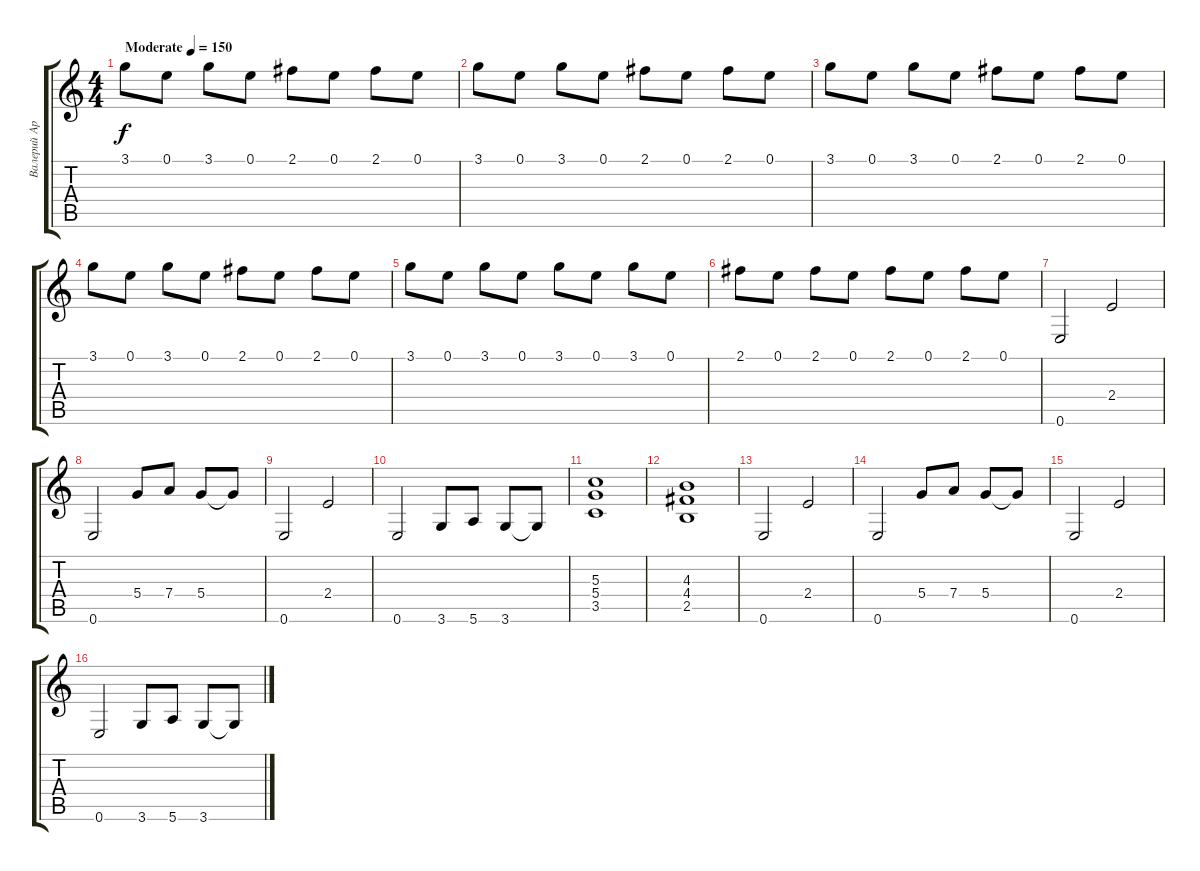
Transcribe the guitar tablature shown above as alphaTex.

\track ("Валерий Аркадин (запись)" "Валерий Ар") {instrument distortionguitar}
\staff {score tabs}
\tuning (E4 B3 G3 D3 A2 E2) {hide}
\ts (4 4)
\tempo (150 "Moderate")
\clef g2
\ks c
3.1.8{dy f instrument distortionguitar} 0.1.8 3.1.8 0.1.8 2.1.8 0.1.8 2.1.8 0.1.8 |
3.1.8 0.1.8 3.1.8 0.1.8 2.1.8 0.1.8 2.1.8 0.1.8 |
3.1.8 0.1.8 3.1.8 0.1.8 2.1.8 0.1.8 2.1.8 0.1.8 |
3.1.8 0.1.8 3.1.8 0.1.8 2.1.8 0.1.8 2.1.8 0.1.8 |
3.1.8 0.1.8 3.1.8 0.1.8 3.1.8 0.1.8 3.1.8 0.1.8 |
2.1.8 0.1.8 2.1.8 0.1.8 2.1.8 0.1.8 2.1.8 0.1.8 |
0.6.2 2.4.2 |
0.6.2 5.4.8 7.4.8 5.4.8 5.4{t}.8 |
0.6.2 2.4.2 |
0.6.2 3.6.8 5.6.8 3.6.8 3.6{t}.8 |
(5.3 5.4 3.5).1 |
(4.3 4.4 2.5).1 |
0.6.2 2.4.2 |
0.6.2 5.4.8 7.4.8 5.4.8 5.4{t}.8 |
0.6.2 2.4.2 |
0.6.2 3.6.8 5.6.8 3.6.8 3.6{t}.8
